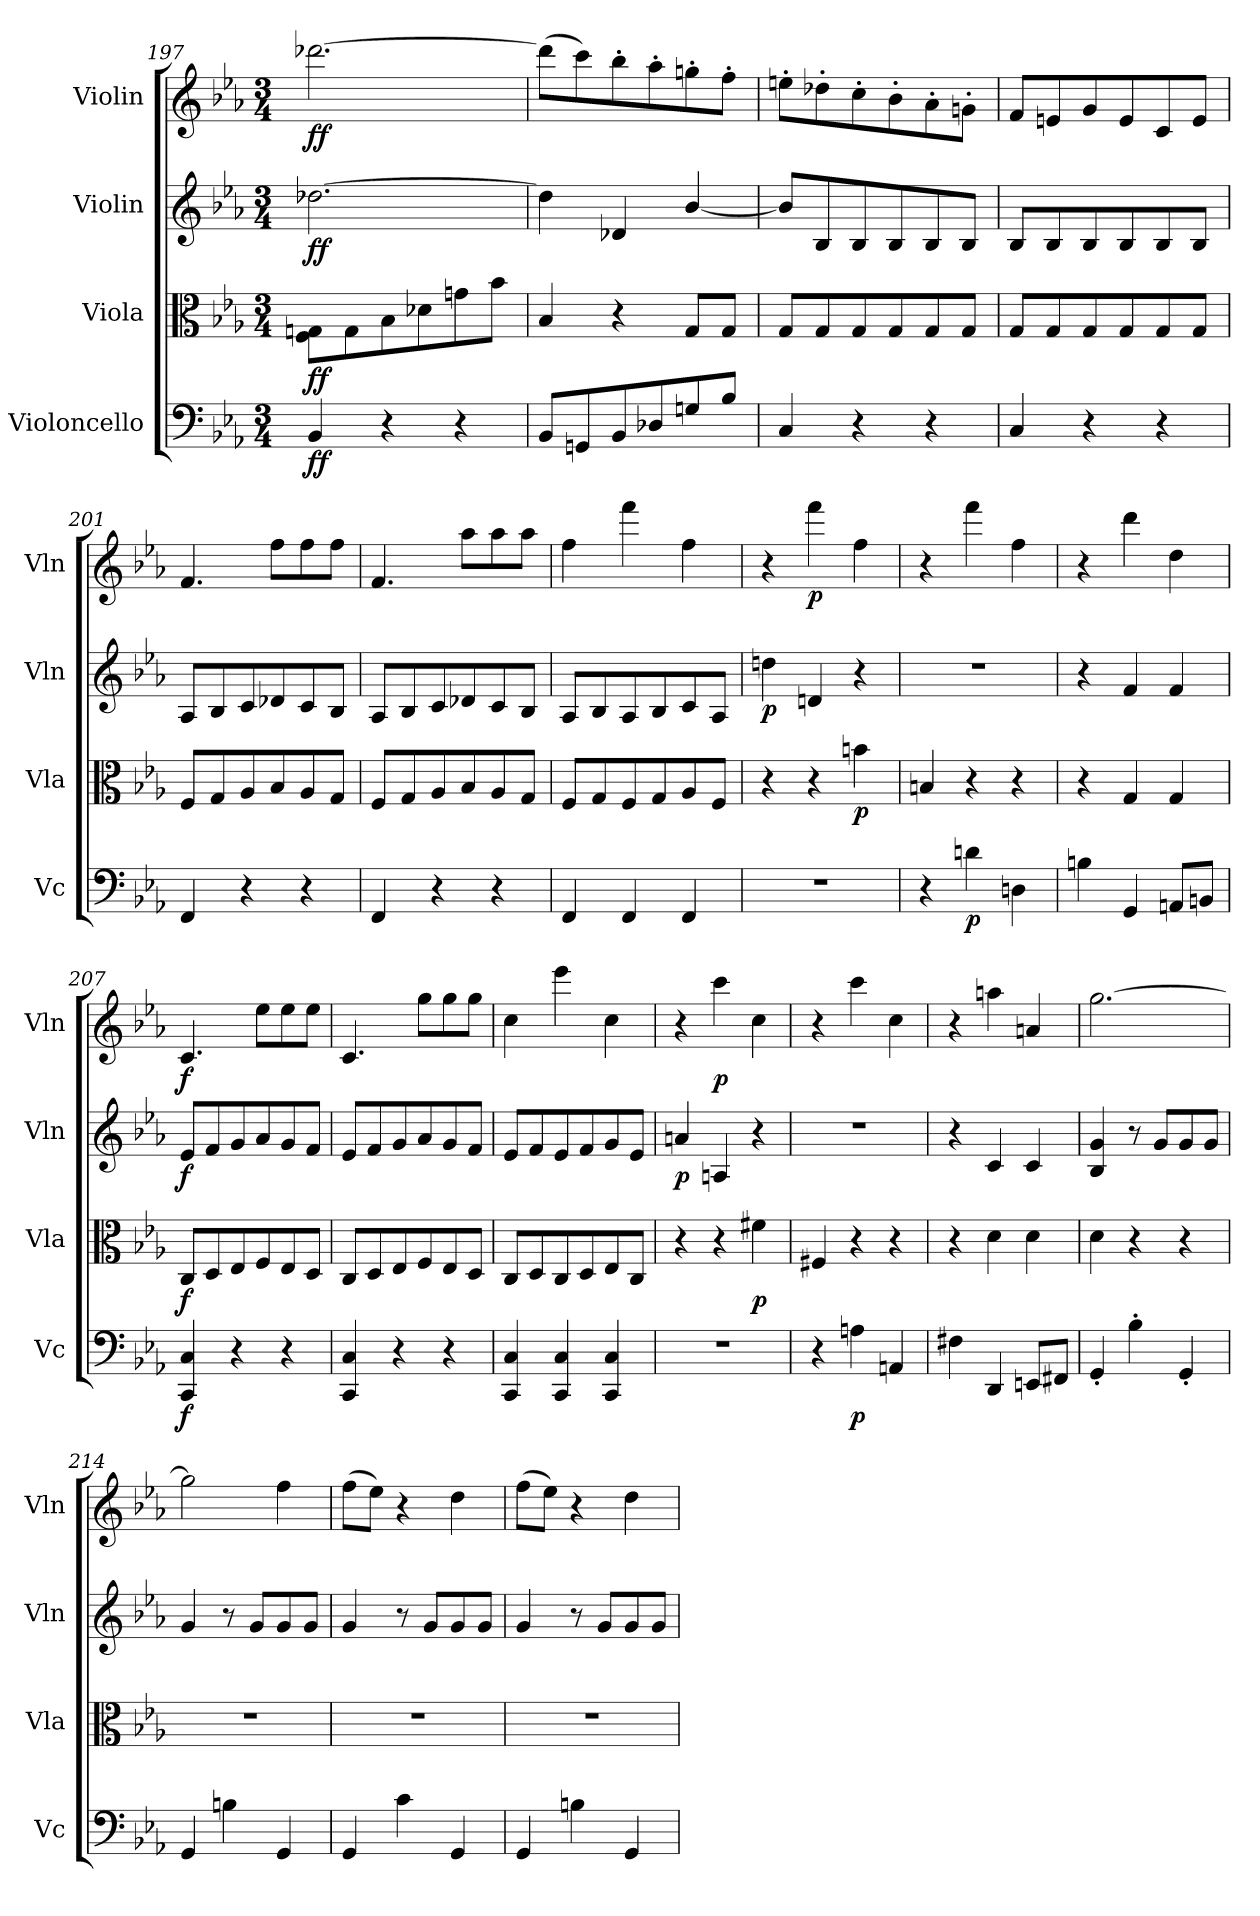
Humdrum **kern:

**kern	**dynam	**kern	**dynam	**kern	**dynam	**kern	**dynam
*part4	*part4	*part3	*part3	*part2	*part2	*part1	*part1
*staff4	*staff4	*staff3	*staff3	*staff2	*staff2	*staff1	*staff1
*I"Violoncello	*	*I"Viola	*	*I"Violin	*	*I"Violin	*
*I'Vc	*	*I'Vla	*	*I'Vln	*	*I'Vln	*
*clefF4	*	*clefC3	*	*clefG2	*	*clefG2	*
*k[b-e-a-]	*	*k[b-e-a-]	*	*k[b-e-a-]	*	*k[b-e-a-]	*
*M3/4	*	*M3/4	*	*M3/4	*	*M3/4	*
=197	=197	=197	=197	=197	=197	=197	=197
4BB-/	ff	8F\ 8Gn\L	ff	[2.dd-X\	ff	[2.ddd-X\	ff
.	.	8G\	.	.	.	.	.
4r	.	8B-\	.	.	.	.	.
.	.	8d-X\	.	.	.	.	.
4r	.	8gn\	.	.	.	.	.
.	.	8b-\J	.	.	.	.	.
=198	=198	=198	=198	=198	=198	=198	=198
8BB-/L	.	4B-/	.	4dd-\]	.	(8ddd-\L]	.
8GGn/	.	.	.	.	.	8ccc\)	.
8BB-/	.	4r	.	4d-X/	.	8bb-'\	.
8D-X/	.	.	.	.	.	8aa-'\	.
8Gn/	.	8G/L	.	[4b-/	.	8ggn'\	.
8B-/J	.	8G/J	.	.	.	8ff'\J	.
=199	=199	=199	=199	=199	=199	=199	=199
4C/	.	8G/L	.	8b-/L]	.	8een'\L	.
.	.	8G/	.	8B-/	.	8dd-X'\	.
4r	.	8G/	.	8B-/	.	8cc'\	.
.	.	8G/	.	8B-/	.	8b-'\	.
4r	.	8G/	.	8B-/	.	8a-'\	.
.	.	8G/J	.	8B-/J	.	8gn'\J	.
=200	=200	=200	=200	=200	=200	=200	=200
4C/	.	8G/L	.	8B-/L	.	8f/L	.
.	.	8G/	.	8B-/	.	8en/	.
4r	.	8G/	.	8B-/	.	8g/	.
.	.	8G/	.	8B-/	.	8e/	.
4r	.	8G/	.	8B-/	.	8c/	.
.	.	8G/J	.	8B-/J	.	8e/J	.
=201	=201	=201	=201	=201	=201	=201	=201
4FF/	.	8F/L	.	8A-/L	.	4.f/	.
.	.	8G/	.	8B-/	.	.	.
4r	.	8A-/	.	8c/	.	.	.
.	.	8B-/	.	8d-X/	.	8ff\L	.
4r	.	8A-/	.	8c/	.	8ff\	.
.	.	8G/J	.	8B-/J	.	8ff\J	.
=202	=202	=202	=202	=202	=202	=202	=202
4FF/	.	8F/L	.	8A-/L	.	4.f/	.
.	.	8G/	.	8B-/	.	.	.
4r	.	8A-/	.	8c/	.	.	.
.	.	8B-/	.	8d-X/	.	8aa-\L	.
4r	.	8A-/	.	8c/	.	8aa-\	.
.	.	8G/J	.	8B-/J	.	8aa-\J	.
=203	=203	=203	=203	=203	=203	=203	=203
4FF/	.	8F/L	.	8A-/L	.	4ff\	.
.	.	8G/	.	8B-/	.	.	.
4FF/	.	8F/	.	8A-/	.	4fff\	.
.	.	8G/	.	8B-/	.	.	.
4FF/	.	8A-/	.	8c/	.	4ff\	.
.	.	8F/J	.	8A-/J	.	.	.
=204	=204	=204	=204	=204	=204	=204	=204
2.r	.	4r	.	4ddn\	p	4r	.
.	.	4r	.	4dn/	.	4fff\	p
.	.	4bn\	p	4r	.	4ff\	.
=205	=205	=205	=205	=205	=205	=205	=205
4r	.	4Bn/	.	2.r	.	4r	.
4dn\	p	4r	.	.	.	4fff\	.
4Dn\	.	4r	.	.	.	4ff\	.
=206	=206	=206	=206	=206	=206	=206	=206
4Bn\	.	4r	.	4r	.	4r	.
4GG/	.	4G/	.	4f/	.	4ddd\	.
8AAn/L	.	4G/	.	4f/	.	4dd\	.
8BBn/J	.	.	.	.	.	.	.
=207	=207	=207	=207	=207	=207	=207	=207
4CC/ 4C/	f	8C/L	f	8e-/L	f	4.c/	f
.	.	8D/	.	8f/	.	.	.
4r	.	8E-/	.	8g/	.	.	.
.	.	8F/	.	8a-/	.	8ee-\L	.
4r	.	8E-/	.	8g/	.	8ee-\	.
.	.	8D/J	.	8f/J	.	8ee-\J	.
=208	=208	=208	=208	=208	=208	=208	=208
4CC/ 4C/	.	8C/L	.	8e-/L	.	4.c/	.
.	.	8D/	.	8f/	.	.	.
4r	.	8E-/	.	8g/	.	.	.
.	.	8F/	.	8a-/	.	8gg\L	.
4r	.	8E-/	.	8g/	.	8gg\	.
.	.	8D/J	.	8f/J	.	8gg\J	.
=209	=209	=209	=209	=209	=209	=209	=209
4CC/ 4C/	.	8C/L	.	8e-/L	.	4cc\	.
.	.	8D/	.	8f/	.	.	.
4CC/ 4C/	.	8C/	.	8e-/	.	4eee-\	.
.	.	8D/	.	8f/	.	.	.
4CC/ 4C/	.	8E-/	.	8g/	.	4cc\	.
.	.	8C/J	.	8e-/J	.	.	.
=210	=210	=210	=210	=210	=210	=210	=210
2.r	.	4r	.	4an/	p	4r	.
.	.	4r	.	4An/	.	4ccc\	p
.	.	4f#X\	p	4r	.	4cc\	.
=211	=211	=211	=211	=211	=211	=211	=211
4r	.	4F#X/	.	2.r	.	4r	.
4An\	p	4r	.	.	.	4ccc\	.
4AAn/	.	4r	.	.	.	4cc\	.
=212	=212	=212	=212	=212	=212	=212	=212
4F#X\	.	4r	.	4r	.	4r	.
4DD/	.	4d\	.	4c/	.	4aan\	.
8EEn/L	.	4d\	.	4c/	.	4an/	.
8FF#X/J	.	.	.	.	.	.	.
=213	=213	=213	=213	=213	=213	=213	=213
4GG'/	.	4d\	.	4B-/ 4g/	.	[2.gg\	.
4B-'\	.	4r	.	8r	.	.	.
.	.	.	.	8g/L	.	.	.
4GG'/	.	4r	.	8g/	.	.	.
.	.	.	.	8g/J	.	.	.
=214	=214	=214	=214	=214	=214	=214	=214
4GG/	.	2.r	.	4g/	.	2gg\]	.
4Bn\	.	.	.	8r	.	.	.
.	.	.	.	8g/L	.	.	.
4GG/	.	.	.	8g/	.	4ff\	.
.	.	.	.	8g/J	.	.	.
=215	=215	=215	=215	=215	=215	=215	=215
4GG/	.	2.r	.	4g/	.	(8ff\L	.
.	.	.	.	.	.	8ee-\J)	.
4c\	.	.	.	8r	.	4r	.
.	.	.	.	8g/L	.	.	.
4GG/	.	.	.	8g/	.	4dd\	.
.	.	.	.	8g/J	.	.	.
=216	=216	=216	=216	=216	=216	=216	=216
4GG/	.	2.r	.	4g/	.	(8ff\L	.
.	.	.	.	.	.	8ee-\J)	.
4Bn\	.	.	.	8r	.	4r	.
.	.	.	.	8g/L	.	.	.
4GG/	.	.	.	8g/	.	4dd\	.
.	.	.	.	8g/J	.	.	.
=	=	=	=	=	=	=	=
*-	*-	*-	*-	*-	*-	*-	*-
